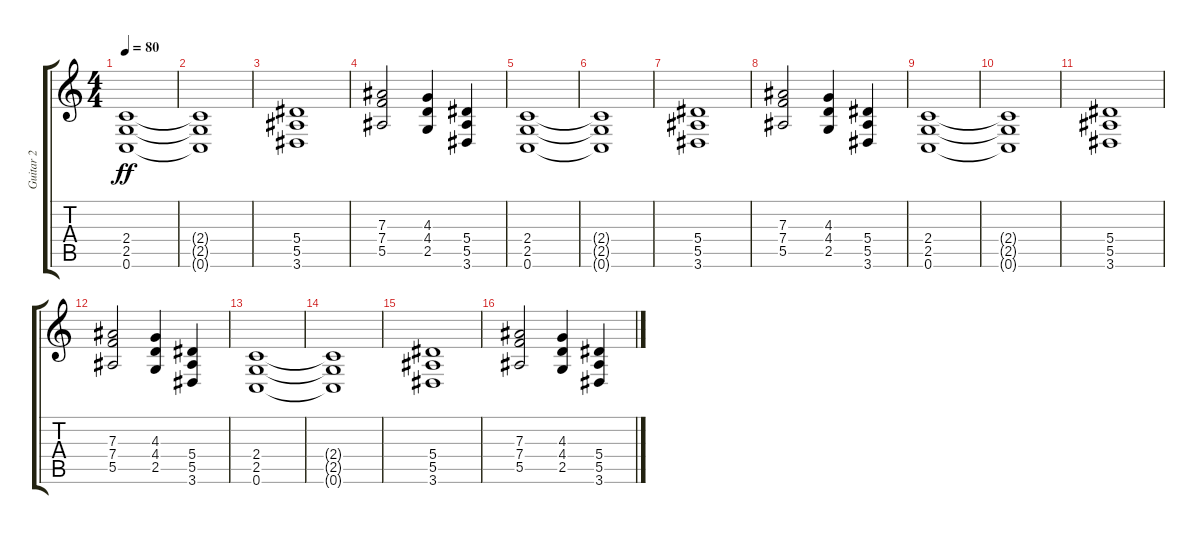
\track ("Guitar 2" "Guitar 2") {instrument distortionguitar}
\staff {score tabs}
\tuning (C4 G3 Eb3 Bb2 F2 C2) {hide}
\ts (4 4)
\tempo 80
\clef g2
\ks c
(2.4 2.5 0.6).1{dy ff instrument distortionguitar} |
(2.4{t} 2.5{t} 0.6{t}).1 |
(5.4 5.5 3.6).1 |
(7.3 7.4 5.5).2 (4.3 4.4 2.5).4 (5.4 5.5 3.6).4 |
(2.4 2.5 0.6).1 |
(2.4{t} 2.5{t} 0.6{t}).1 |
(5.4 5.5 3.6).1 |
(7.3 7.4 5.5).2 (4.3 4.4 2.5).4 (5.4 5.5 3.6).4 |
(2.4 2.5 0.6).1 |
(2.4{t} 2.5{t} 0.6{t}).1 |
(5.4 5.5 3.6).1 |
(7.3 7.4 5.5).2 (4.3 4.4 2.5).4 (5.4 5.5 3.6).4 |
(2.4 2.5 0.6).1 |
(2.4{t} 2.5{t} 0.6{t}).1 |
(5.4 5.5 3.6).1 |
(7.3 7.4 5.5).2 (4.3 4.4 2.5).4 (5.4 5.5 3.6).4
